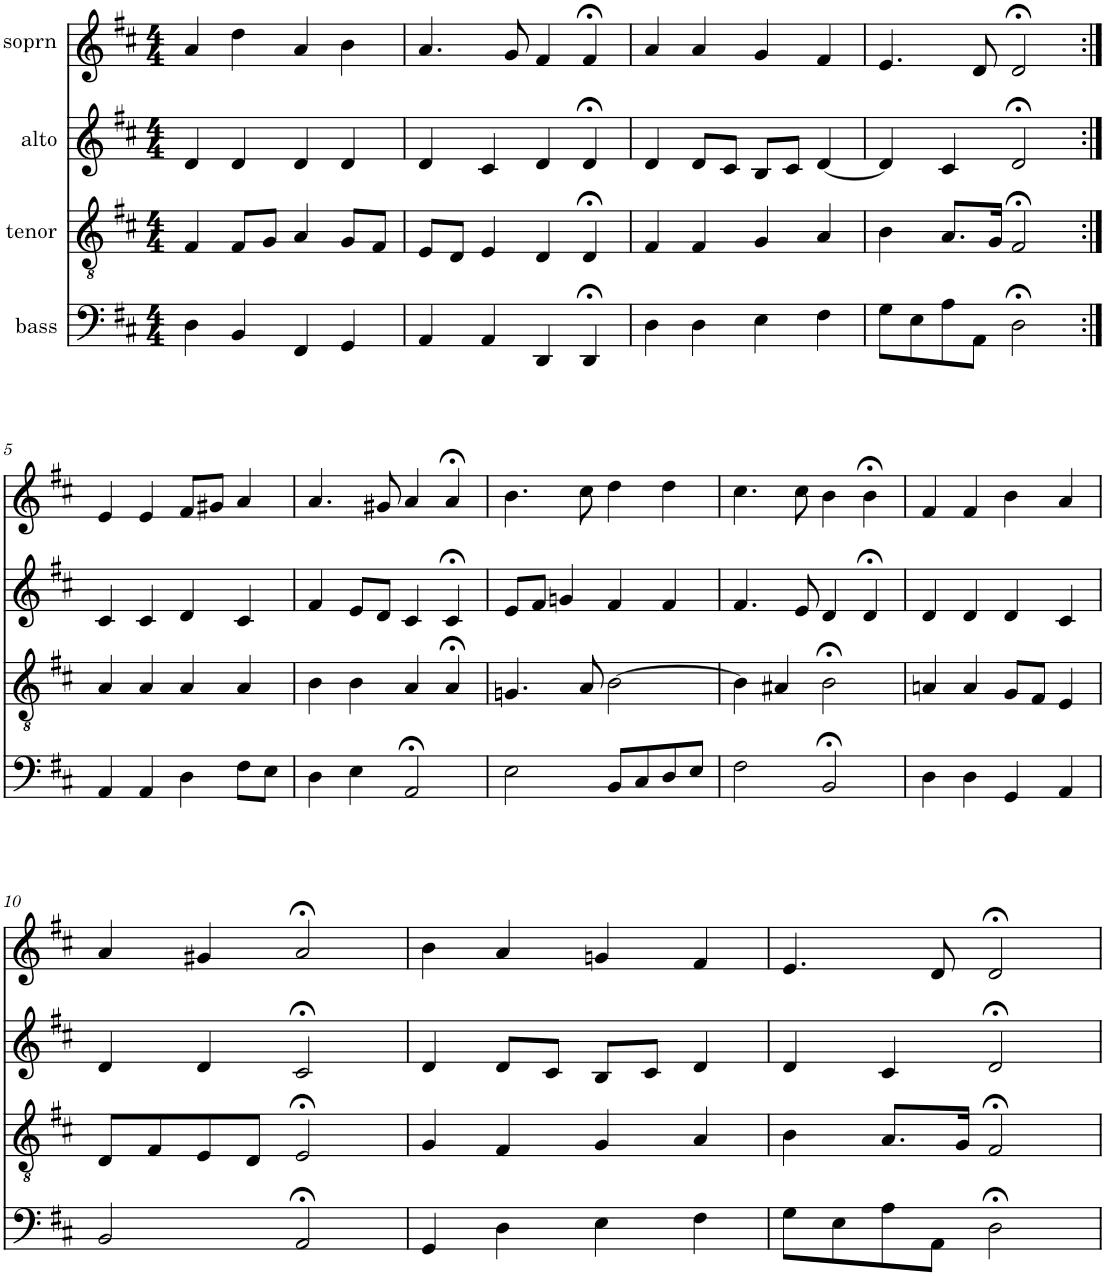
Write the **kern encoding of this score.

**kern	**kern	**kern	**kern
*part4	*part3	*part2	*part1
*staff4	*staff3	*staff2	*staff1
*I"bass	*I"tenor	*I"alto	*I"soprn
*clefF4	*clefGv2	*clefG2	*clefG2
*k[f#c#]	*k[f#c#]	*k[f#c#]	*k[f#c#]
*D:	*D:	*D:	*D:
*M4/4	*M4/4	*M4/4	*M4/4
=1	=1	=1	=1
4D\	4F#/	4d/	4a/
4BB/	8F#/L	4d/	4dd\
.	8G/J	.	.
4FF#/	4A/	4d/	4a/
4GG/	8G/L	4d/	4b\
.	8F#/J	.	.
=2	=2	=2	=2
4AA/	8E/L	4d/	4.a/
.	8D/J	.	.
4AA/	4E/	4c#/	.
.	.	.	8g/
4DD/	4D/	4d/	4f#/
4DD;</	4D;</	4d;</	4f#;</
=3	=3	=3	=3
4D\	4F#/	4d/	4a/
4D\	4F#/	8d/L	4a/
.	.	8c#/J	.
4E\	4G/	8B/L	4g/
.	.	8c#/J	.
4F#\	4A/	[4d/	4f#/
=4	=4	=4	=4
8G\L	4B\	4d/]	4.e/
8E\	.	.	.
8A\	8.A/L	4c#/	.
8AA\J	.	.	8d/
.	16G/Jk	.	.
2D;<\	2F#;</	2d;</	2d;</
!!LO:LB:g=z
=5:|!	=5:|!	=5:|!	=5:|!
4AA/	4A/	4c#/	4e/
4AA/	4A/	4c#/	4e/
4D\	4A/	4d/	8f#/L
.	.	.	8g#X/J
8F#\L	4A/	4c#/	4a/
8E\J	.	.	.
=6	=6	=6	=6
4D\	4B\	4f#/	4.a/
4E\	4B\	8e/L	.
.	.	8d/J	8g#X/
2AA;</	4A/	4c#/	4a/
.	4A;</	4c#;</	4a;</
=7	=7	=7	=7
2E\	4.Gn/	8e/L	4.b\
.	.	8f#/J	.
.	.	4gn/	.
.	8A/	.	8cc#\
8BB/L	[2B\	4f#/	4dd\
8C#/	.	.	.
8D/	.	4f#/	4dd\
8E/J	.	.	.
=8	=8	=8	=8
2F#\	4B\]	4.f#/	4.cc#\
.	4A#X/	.	.
.	.	8e/	8cc#\
2BB;</	2B;<\	4d/	4b\
.	.	4d;</	4b;<\
=9	=9	=9	=9
4D\	4An/	4d/	4f#/
4D\	4A/	4d/	4f#/
4GG/	8G/L	4d/	4b\
.	8F#/J	.	.
4AA/	4E/	4c#/	4a/
!!LO:LB:g=z
=10	=10	=10	=10
2BB/	8D/L	4d/	4a/
.	8F#/	.	.
.	8E/	4d/	4g#X/
.	8D/J	.	.
2AA;</	2E;</	2c#;</	2a;</
=11	=11	=11	=11
4GG/	4G/	4d/	4b\
4D\	4F#/	8d/L	4a/
.	.	8c#/J	.
4E\	4G/	8B/L	4gn/
.	.	8c#/J	.
4F#\	4A/	4d/	4f#/
=12	=12	=12	=12
8G\L	4B\	4d/	4.e/
8E\	.	.	.
8A\	8.A/L	4c#/	.
8AA\J	.	.	8d/
.	16G/Jk	.	.
2D;<\	2F#;</	2d;</	2d;</
=	=	=	=
*-	*-	*-	*-
